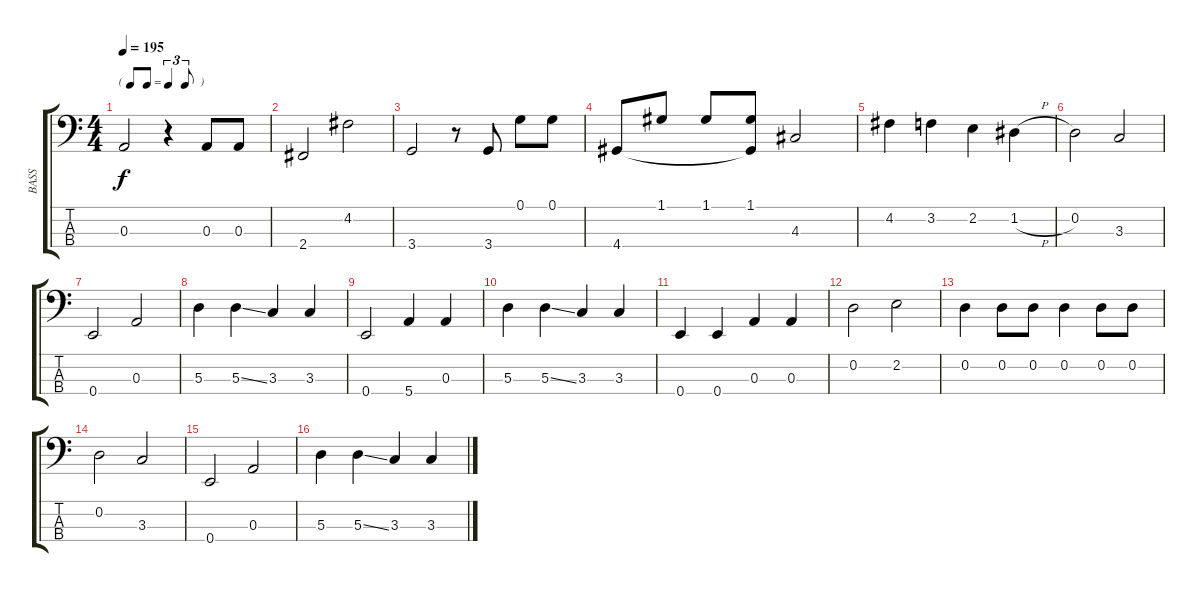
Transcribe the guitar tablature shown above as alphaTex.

\track ("BASS" "BASS") {instrument acousticbass}
\staff {score tabs}
\tuning (G2 D2 A1 E1) {hide}
\ts (4 4)
\tf triplet8th
\tempo 195
\clef f4
\ks c
0.3.2{dy f} r.4 0.3.8 0.3.8 |
2.4.2 4.2.2 |
3.4.2 r.8 3.4.8 0.1.8 0.1.8 |
4.4.8 1.1.8 1.1.8 (1.1 4.4{t}).8 4.3.2 |
4.2.4 3.2.4 2.2.4 1.2{h}.4 |
0.2.2 3.3.2 |
0.4.2 0.3.2 |
5.3.4 5.3{ss}.4 3.3.4 3.3.4 |
0.4.2 5.4.4 0.3.4 |
5.3.4 5.3{ss}.4 3.3.4 3.3.4 |
0.4.4 0.4.4 0.3.4 0.3.4 |
0.2.2 2.2.2 |
0.2.4 0.2.8 0.2.8 0.2.4 0.2.8 0.2.8 |
0.2.2 3.3.2 |
0.4.2 0.3.2 |
5.3.4 5.3{ss}.4 3.3.4 3.3.4
